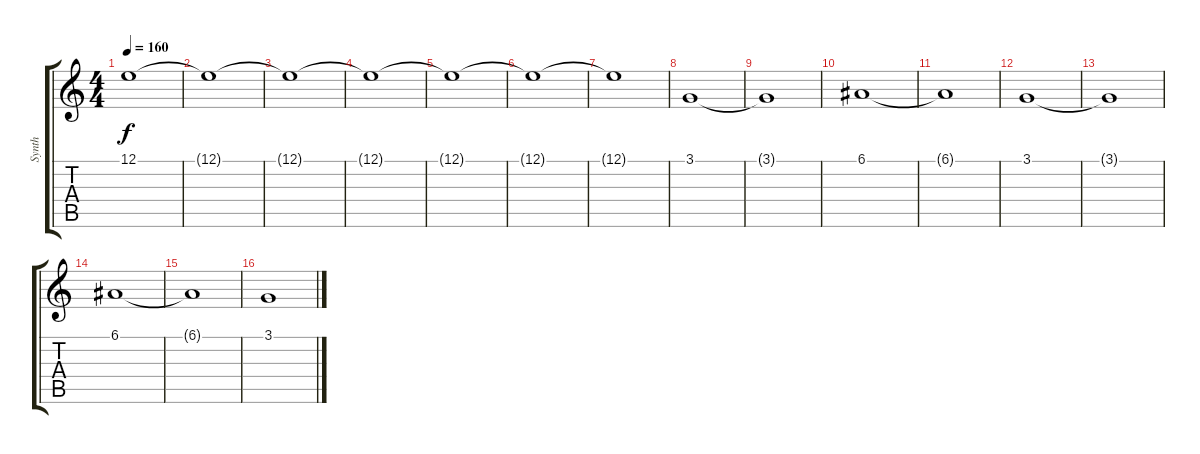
\track ("Synth" "Synth") {instrument lead6voice}
\staff {score tabs}
\tuning (E4 B3 G3 D3 A2 E2) {hide}
\ts (4 4)
\tempo 160
\clef g2
\ks c
12.1{t}.1{dy f} |
12.1{t}.1 |
12.1{t}.1 |
12.1{t}.1 |
12.1{t}.1 |
12.1{t}.1 |
12.1{t}.1 |
3.1.1{volume 12 instrument rockorgan} |
3.1{t}.1 |
6.1.1{volume 12 instrument rockorgan} |
6.1{t}.1 |
3.1.1{volume 12 instrument rockorgan} |
3.1{t}.1 |
6.1.1{volume 12 instrument rockorgan} |
6.1{t}.1 |
3.1.1{volume 12 instrument rockorgan}
